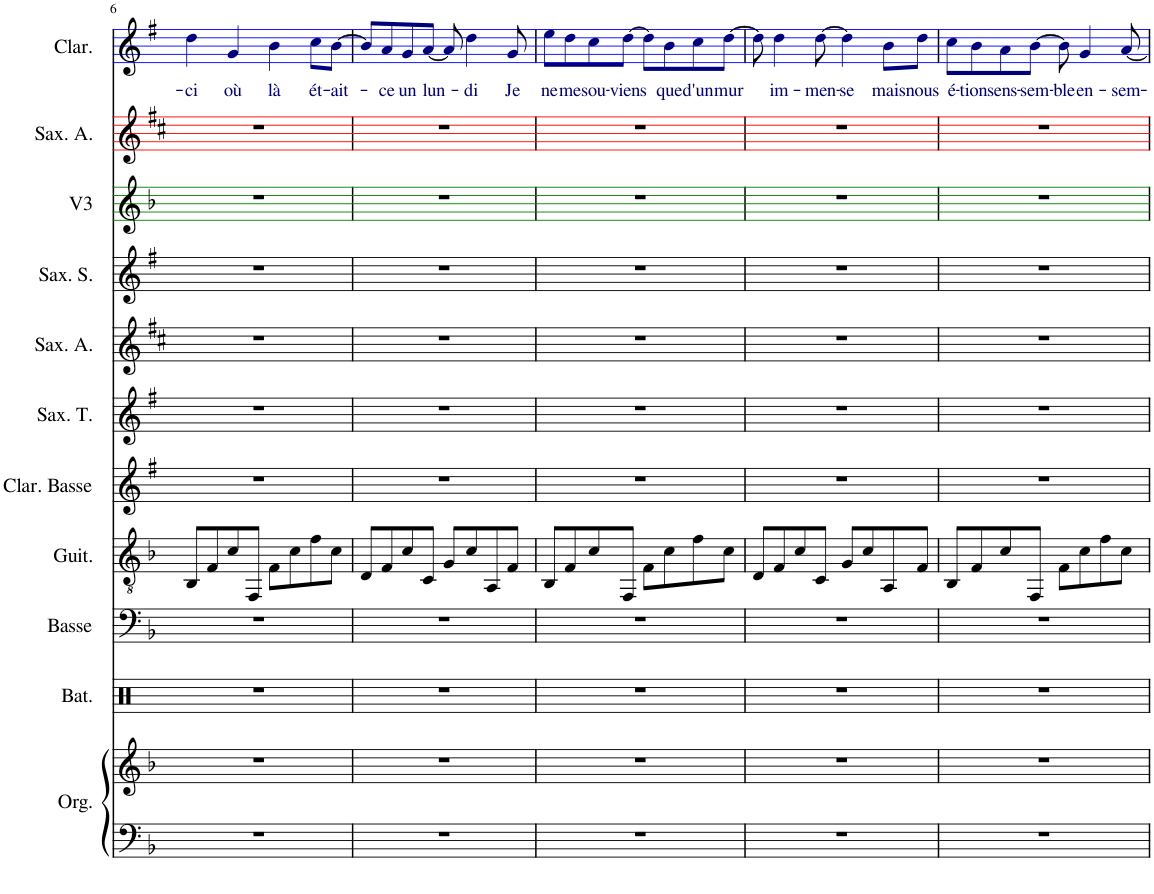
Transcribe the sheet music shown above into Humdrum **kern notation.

**kern	**kern	**kern	**kern	**kern	**kern	**kern	**kern	**kern	**kern	**kern	**kern	**text
*part11	*part11	*part10	*part9	*part8	*part7	*part6	*part5	*part4	*part3	*part2	*part1	*part1
*staff12	*staff11	*staff10	*staff9	*staff8	*staff7	*staff6	*staff5	*staff4	*staff3	*staff2	*staff1	*staff1
*I"Orgue	*	*I"Batterie, Percussions	*I"Basse acoustique	*I"Guitare	*I"Clarinette Basse	*I"Saxophone ténor	*I"Saxophone alto	*I"Saxophone soprano	*I"Piano	*I"Saxophone alto	*I"Clarinette	*
*I'Org.	*	*I'Bat.	*I'Basse	*I'Guit.	*I'Clar. Basse	*I'Sax. T.	*I'Sax. A.	*I'Sax. S.	*	*I'Sax. A.	*I'Clar.	*
!!LO:PB:g=z
*clefF4	*clefG2	*clefX	*clefF4	*clefGv2	*clefG2	*clefG2	*clefG2	*clefG2	*clefG2	*clefG2	*clefG2	*
*	*	*	*Trd7c12	*	*Trd8c14	*Trd8c14	*Trd5c9	*Trd1c2	*	*Trd5c9	*Trd1c2	*
*k[b-]	*k[b-]	*k[]	*k[b-]	*k[b-]	*k[f#]	*k[f#]	*k[f#c#]	*k[f#]	*k[b-]	*k[f#c#]	*k[f#]	*
*M4/4	*M4/4	*M4/4	*M4/4	*M4/4	*M4/4	*M4/4	*M4/4	*M4/4	*M4/4	*M4/4	*M4/4	*
=6	=6	=6	=6	=6	=6	=6	=6	=6	=6	=6	=6	=6
!	!	!	!	!	!	!	!	!	!	!	!	!LO:LY:b:color=#00007F
1r	1r	1r	1r	8BB-/L	1r	1r	1r	1r	1r	1r	4ddi\	-ci
.	.	.	.	8F/	.	.	.	.	.	.	.	.
!	!	!	!	!	!	!	!	!	!	!	!	!LO:LY:b:color=#00007F
.	.	.	.	8c/	.	.	.	.	.	.	4gi/	où
.	.	.	.	8FF/J	.	.	.	.	.	.	.	.
!	!	!	!	!	!	!	!	!	!	!	!	!LO:LY:b:color=#00007F
.	.	.	.	8F\L	.	.	.	.	.	.	4bi\	là
.	.	.	.	8c\	.	.	.	.	.	.	.	.
!	!	!	!	!	!	!	!	!	!	!	!	!LO:LY:b:color=#00007F
.	.	.	.	8f\	.	.	.	.	.	.	8cci\L	ét-
!	!	!	!	!	!	!	!	!	!	!	!	!LO:LY:b:color=#00007F
.	.	.	.	8c\J	.	.	.	.	.	.	[8bi\J	-ait-
=7	=7	=7	=7	=7	=7	=7	=7	=7	=7	=7	=7	=7
1r	1r	1r	1r	8D/L	1r	1r	1r	1r	1r	1r	8bi/L]	.
!	!	!	!	!	!	!	!	!	!	!	!	!LO:LY:b:color=#00007F
.	.	.	.	8F/	.	.	.	.	.	.	8ai/	-ce
!	!	!	!	!	!	!	!	!	!	!	!	!LO:LY:b:color=#00007F
.	.	.	.	8c/	.	.	.	.	.	.	8gi/	un
!	!	!	!	!	!	!	!	!	!	!	!	!LO:LY:b:color=#00007F
.	.	.	.	8C/J	.	.	.	.	.	.	[8ai/J	lun-
.	.	.	.	8G/L	.	.	.	.	.	.	8ai/]	.
!	!	!	!	!	!	!	!	!	!	!	!	!LO:LY:b:color=#00007F
.	.	.	.	8c/	.	.	.	.	.	.	4ddi\	-di
.	.	.	.	8AA/	.	.	.	.	.	.	.	.
!	!	!	!	!	!	!	!	!	!	!	!	!LO:LY:b:color=#00007F
.	.	.	.	8F/J	.	.	.	.	.	.	8gi/	Je
=8	=8	=8	=8	=8	=8	=8	=8	=8	=8	=8	=8	=8
!	!	!	!	!	!	!	!	!	!	!	!	!LO:LY:b:color=#00007F
1r	1r	1r	1r	8BB-/L	1r	1r	1r	1r	1r	1r	8eei\L	ne
!	!	!	!	!	!	!	!	!	!	!	!	!LO:LY:b:color=#00007F
.	.	.	.	8F/	.	.	.	.	.	.	8ddi\	me
!	!	!	!	!	!	!	!	!	!	!	!	!LO:LY:b:color=#00007F
.	.	.	.	8c/	.	.	.	.	.	.	8cci\	sou-
!	!	!	!	!	!	!	!	!	!	!	!	!LO:LY:b:color=#00007F
.	.	.	.	8FF/J	.	.	.	.	.	.	[8ddi\J	-viens
.	.	.	.	8F\L	.	.	.	.	.	.	8ddi\L]	.
!	!	!	!	!	!	!	!	!	!	!	!	!LO:LY:b:color=#00007F
.	.	.	.	8c\	.	.	.	.	.	.	8bi\	que
!	!	!	!	!	!	!	!	!	!	!	!	!LO:LY:b:color=#00007F
.	.	.	.	8f\	.	.	.	.	.	.	8cci\	d'un
!	!	!	!	!	!	!	!	!	!	!	!	!LO:LY:b:color=#00007F
.	.	.	.	8c\J	.	.	.	.	.	.	[8ddi\J	mur
=9	=9	=9	=9	=9	=9	=9	=9	=9	=9	=9	=9	=9
1r	1r	1r	1r	8D/L	1r	1r	1r	1r	1r	1r	8ddi\]	.
!	!	!	!	!	!	!	!	!	!	!	!	!LO:LY:b:color=#00007F
.	.	.	.	8F/	.	.	.	.	.	.	4ddi\	im-
.	.	.	.	8c/	.	.	.	.	.	.	.	.
!	!	!	!	!	!	!	!	!	!	!	!	!LO:LY:b:color=#00007F
.	.	.	.	8C/J	.	.	.	.	.	.	[8ddi\	-men-
!	!	!	!	!	!	!	!	!	!	!	!	!LO:LY:b:color=#00007F
.	.	.	.	8G/L	.	.	.	.	.	.	4ddi\]	-se
.	.	.	.	8c/	.	.	.	.	.	.	.	.
!	!	!	!	!	!	!	!	!	!	!	!	!LO:LY:b:color=#00007F
.	.	.	.	8AA/	.	.	.	.	.	.	8bi\L	mais
!	!	!	!	!	!	!	!	!	!	!	!	!LO:LY:b:color=#00007F
.	.	.	.	8F/J	.	.	.	.	.	.	8ddi\J	nous
=10	=10	=10	=10	=10	=10	=10	=10	=10	=10	=10	=10	=10
!	!	!	!	!	!	!	!	!	!	!	!	!LO:LY:b:color=#00007F
1r	1r	1r	1r	8BB-/L	1r	1r	1r	1r	1r	1r	8cci\L	é-
!	!	!	!	!	!	!	!	!	!	!	!	!LO:LY:b:color=#00007F
.	.	.	.	8F/	.	.	.	.	.	.	8bi\	-tions
!	!	!	!	!	!	!	!	!	!	!	!	!LO:LY:b:color=#00007F
.	.	.	.	8c/	.	.	.	.	.	.	8ai\	ens-
!	!	!	!	!	!	!	!	!	!	!	!	!LO:LY:b:color=#00007F
.	.	.	.	8FF/J	.	.	.	.	.	.	[8bi\J	-sem-
!	!	!	!	!	!	!	!	!	!	!	!	!LO:LY:b:color=#00007F
.	.	.	.	8F\L	.	.	.	.	.	.	8bi\]	-ble
!	!	!	!	!	!	!	!	!	!	!	!	!LO:LY:b:color=#00007F
.	.	.	.	8c\	.	.	.	.	.	.	4gi/	en-
.	.	.	.	8f\	.	.	.	.	.	.	.	.
!	!	!	!	!	!	!	!	!	!	!	!	!LO:LY:b:color=#00007F
.	.	.	.	8c\J	.	.	.	.	.	.	[8ai/	-sem-
=	=	=	=	=	=	=	=	=	=	=	=	=
*-	*-	*-	*-	*-	*-	*-	*-	*-	*-	*-	*-	*-
